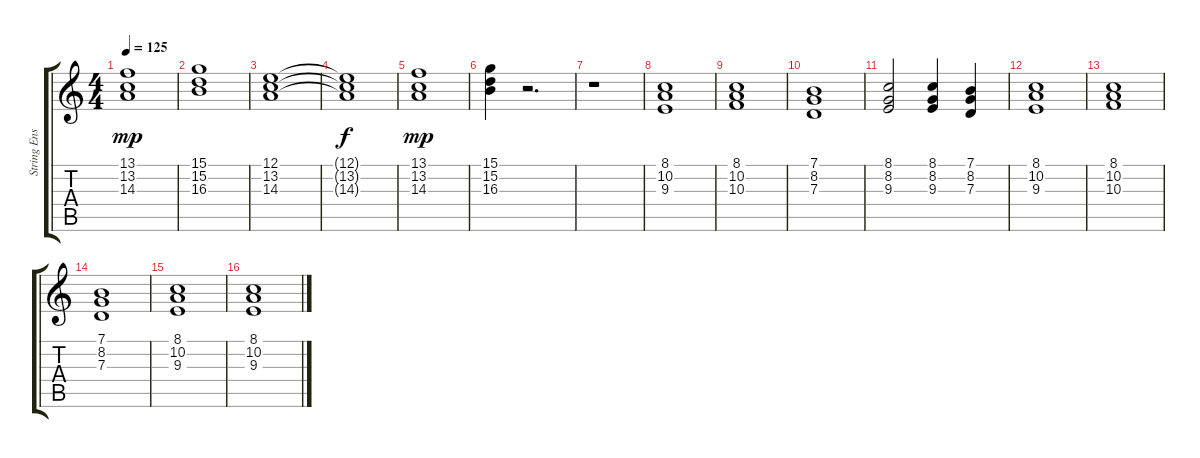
\track ("String Ensemble" "String Ens") {instrument stringensemble1}
\staff {score tabs}
\tuning (E4 B3 G3 D3 A2 E2) {hide}
\ts (4 4)
\tempo 125
\clef g2
\ks c
(13.1 13.2 14.3).1{dy mp} |
(15.1 15.2 16.3).1 |
(12.1 13.2 14.3).1 |
(12.1{t} 13.2{t} 14.3{t}).1{dy f} |
(13.1 13.2 14.3).1{dy mp} |
(15.1 15.2 16.3).4 r.2{d} |
r.1 |
(8.1 10.2 9.3).1 |
(8.1 10.2 10.3).1 |
(7.1 8.2 7.3).1 |
(8.1 8.2 9.3).2 (8.1 8.2 9.3).4 (7.1 8.2 7.3).4 |
(8.1 10.2 9.3).1 |
(8.1 10.2 10.3).1 |
(7.1 8.2 7.3).1 |
(8.1 10.2 9.3).1 |
(8.1 10.2 9.3).1
